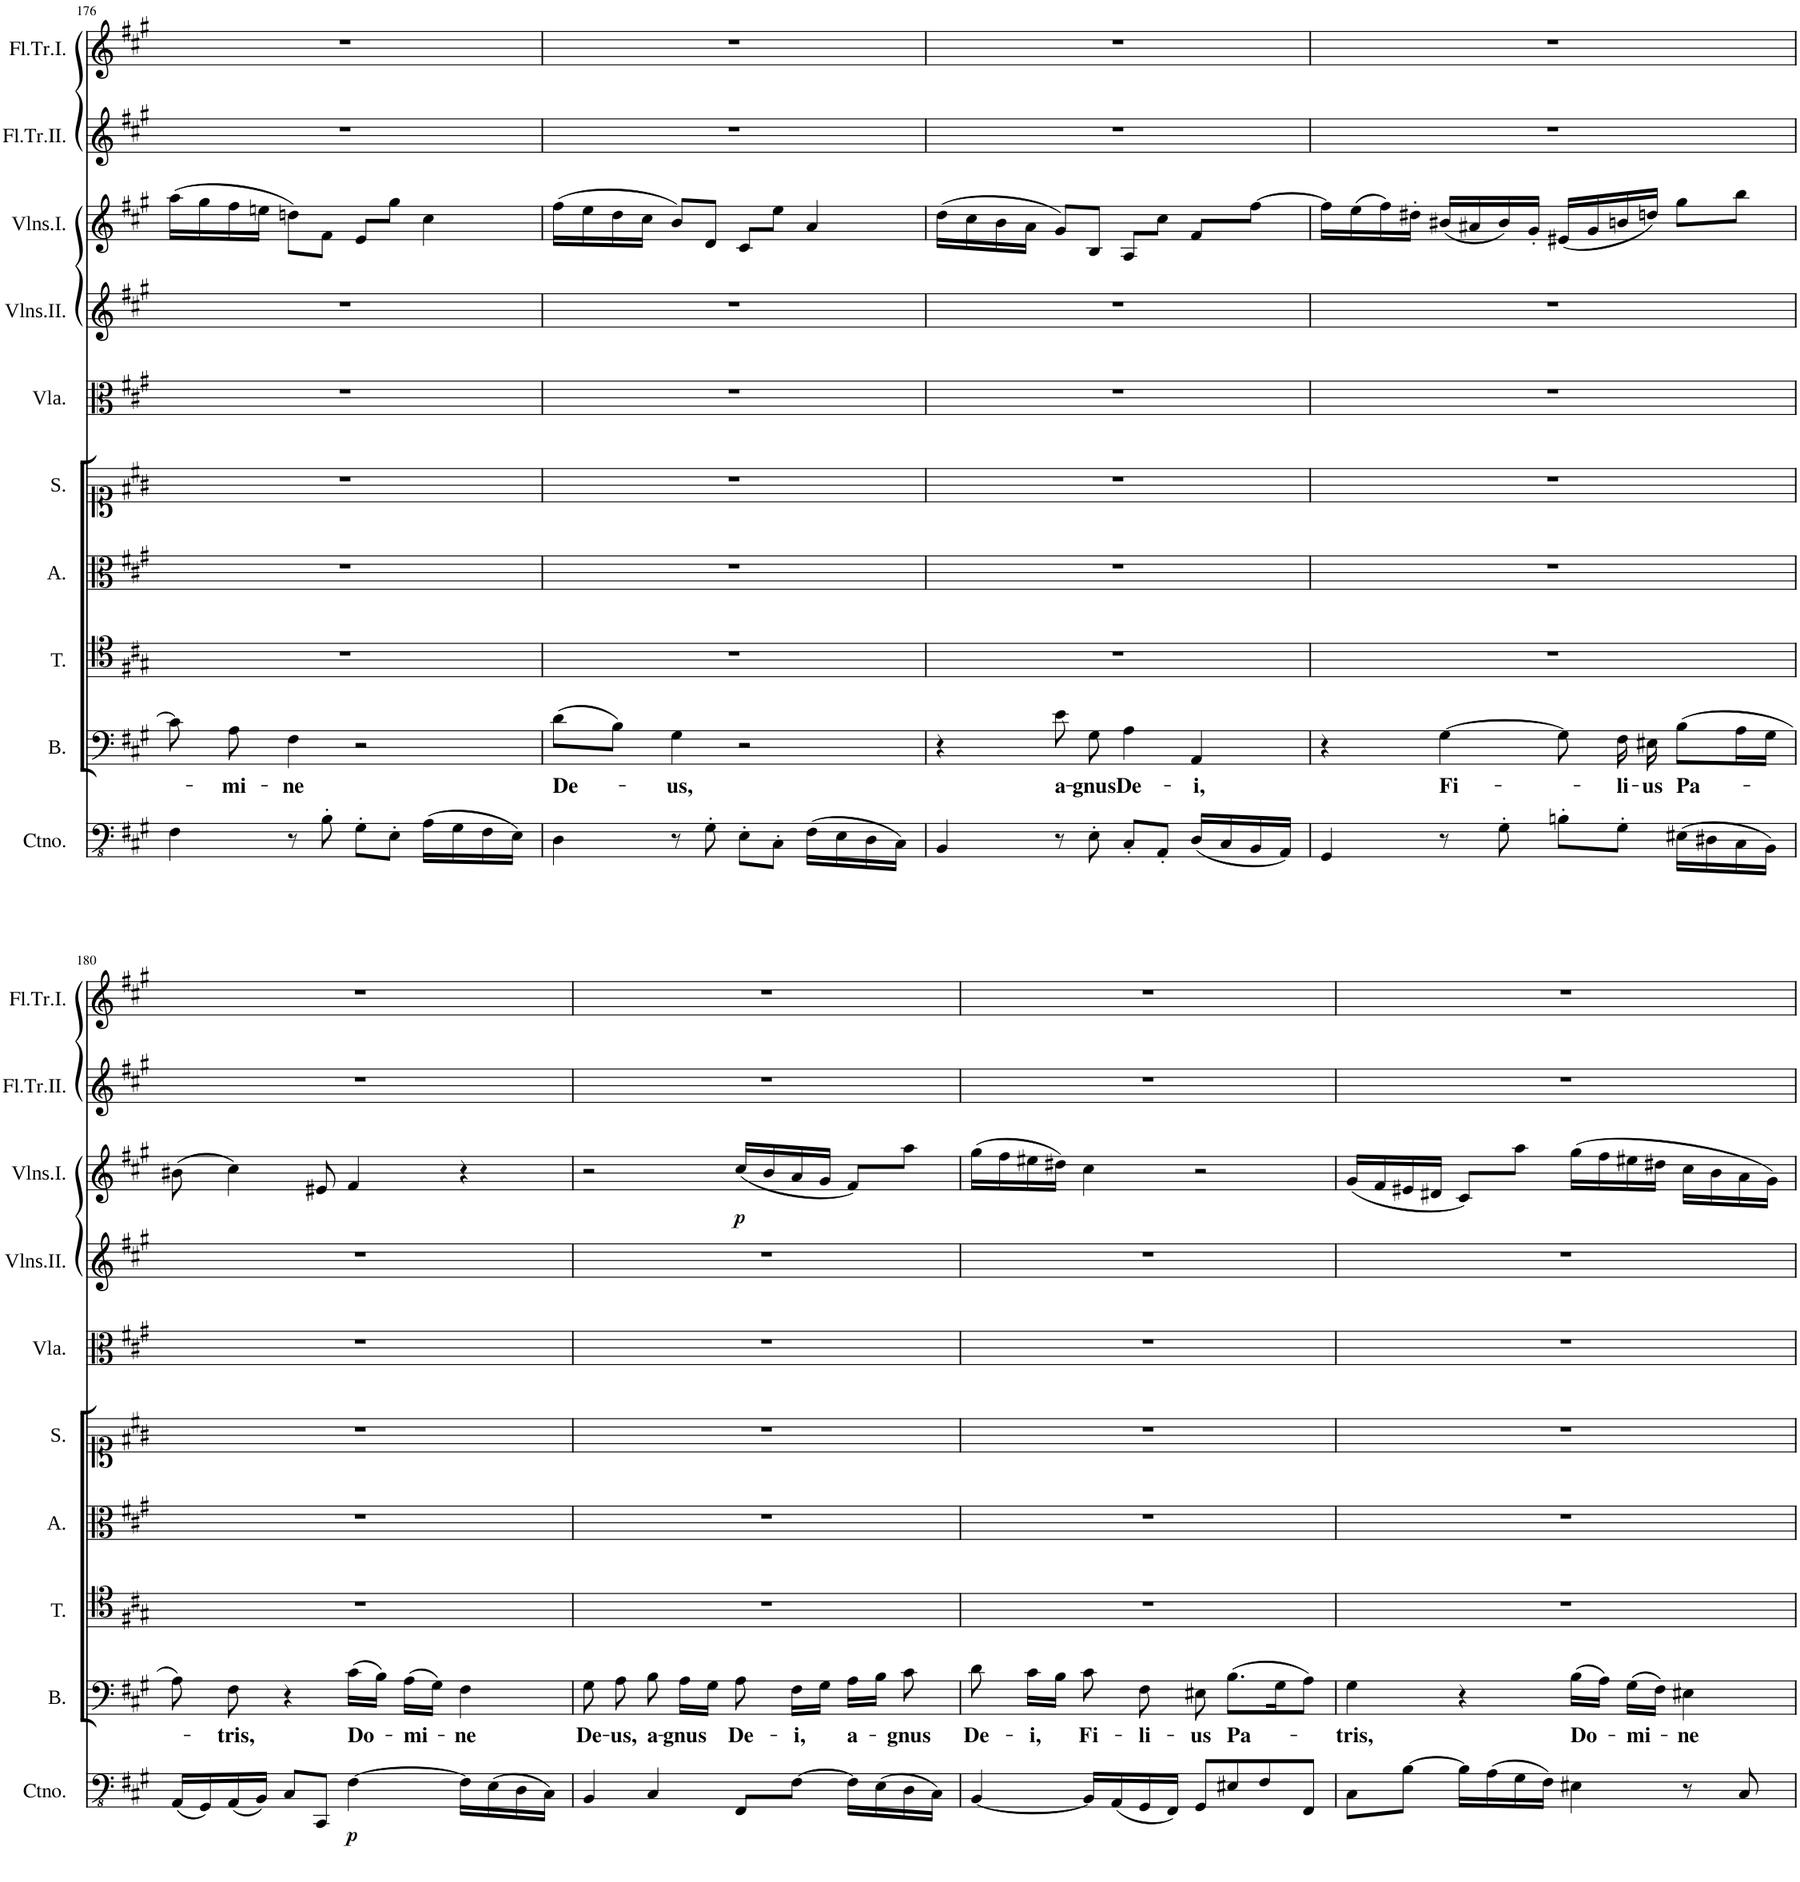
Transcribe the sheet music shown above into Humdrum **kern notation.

**kern	**dynam	**kern	**text	**kern	**kern	**kern	**kern	**kern	**kern	**dynam	**kern	**kern
*part10	*part10	*part9	*part9	*part8	*part7	*part6	*part5	*part4	*part3	*part3	*part2	*part1
*staff10	*staff10	*staff9	*staff9	*staff8	*staff7	*staff6	*staff5	*staff4	*staff3	*staff3	*staff2	*staff1
*I"Continuo.	*	*I"Basso.	*	*I"Tenore.	*I"Alto.	*I"Soprano.	*I"Viola	*I"Violino II.	*I"Violino I.	*	*I"Flauto Traverso II.	*I"Flauto Traverso I.
*I'Ctno.	*	*I'B.	*	*I'T.	*I'A.	*I'S.	*I'Vla.	*	*	*	*I'Fl.Tr.II.	*I'Fl.Tr.I.
!!LO:PB:g=z
*clefFv4	*	*clefF4	*	*clefC4	*clefC3	*clefC1	*clefC3	*clefG2	*clefG2	*	*clefG2	*clefG2
*k[f#c#g#]	*	*k[f#c#g#]	*	*k[f#c#g#]	*k[f#c#g#]	*k[f#c#g#]	*k[f#c#g#]	*k[f#c#g#]	*k[f#c#g#]	*	*k[f#c#g#]	*k[f#c#g#]
*M4/4	*	*M4/4	*	*M4/4	*M4/4	*M4/4	*M4/4	*M4/4	*M4/4	*	*M4/4	*M4/4
*met(c)	*	*met(c)	*	*met(c)	*met(c)	*met(c)	*met(c)	*met(c)	*met(c)	*	*met(c)	*met(c)
=176	=176	=176	=176	=176	=176	=176	=176	=176	=176	=176	=176	=176
4FF#\	.	8c#\]	.	1r	1r	1r	1r	1r	(16aa\LL	.	1r	1r
.	.	.	.	.	.	.	.	.	16gg#\	.	.	.
!	!	!	!LO:LY:b	!	!	!	!	!	!	!	!	!
.	.	8A\	-mi-	.	.	.	.	.	16ff#\	.	.	.
.	.	.	.	.	.	.	.	.	16een\JJ	.	.	.
!	!	!	!LO:LY:b	!	!	!	!	!	!	!	!	!
8r	.	4F#\	-ne	.	.	.	.	.	8ddn\L)	.	.	.
8BB'\	.	.	.	.	.	.	.	.	8f#\J	.	.	.
8GG#'\L	.	2r	.	.	.	.	.	.	8e/L	.	.	.
8EE'\J	.	.	.	.	.	.	.	.	8gg#\J	.	.	.
(16AA\LL	.	.	.	.	.	.	.	.	4cc#\	.	.	.
16GG#\	.	.	.	.	.	.	.	.	.	.	.	.
16FF#\	.	.	.	.	.	.	.	.	.	.	.	.
16EE\JJ)	.	.	.	.	.	.	.	.	.	.	.	.
=177	=177	=177	=177	=177	=177	=177	=177	=177	=177	=177	=177	=177
!	!	!	!LO:LY:b	!	!	!	!	!	!	!	!	!
4DD\	.	(8d\L	De-	1r	1r	1r	1r	1r	(16ff#\LL	.	1r	1r
.	.	.	.	.	.	.	.	.	16ee\	.	.	.
.	.	8B\J)	.	.	.	.	.	.	16dd\	.	.	.
.	.	.	.	.	.	.	.	.	16cc#\JJ	.	.	.
!	!	!	!LO:LY:b	!	!	!	!	!	!	!	!	!
8r	.	4G#\	-us,	.	.	.	.	.	8b/L)	.	.	.
8GG#'\	.	.	.	.	.	.	.	.	8d/J	.	.	.
8EE'\L	.	2r	.	.	.	.	.	.	8c#/L	.	.	.
8CC#'\J	.	.	.	.	.	.	.	.	8ee\J	.	.	.
(16FF#\LL	.	.	.	.	.	.	.	.	4a/	.	.	.
16EE\	.	.	.	.	.	.	.	.	.	.	.	.
16DD\	.	.	.	.	.	.	.	.	.	.	.	.
16CC#\JJ)	.	.	.	.	.	.	.	.	.	.	.	.
=178	=178	=178	=178	=178	=178	=178	=178	=178	=178	=178	=178	=178
4BBB/	.	4r	.	1r	1r	1r	1r	1r	(16dd\LL	.	1r	1r
.	.	.	.	.	.	.	.	.	16cc#\	.	.	.
.	.	.	.	.	.	.	.	.	16b\	.	.	.
.	.	.	.	.	.	.	.	.	16a\JJ	.	.	.
!	!	!	!LO:LY:b	!	!	!	!	!	!	!	!	!
8r	.	8e\	a-	.	.	.	.	.	8g#/L)	.	.	.
!	!	!	!LO:LY:b	!	!	!	!	!	!	!	!	!
8EE'\	.	8G#\	-gnus	.	.	.	.	.	8B/J	.	.	.
!	!	!	!LO:LY:b	!	!	!	!	!	!	!	!	!
8CC#'/L	.	4A\	De-	.	.	.	.	.	8A/L	.	.	.
8AAA'/J	.	.	.	.	.	.	.	.	8cc#\J	.	.	.
!	!	!	!LO:LY:b	!	!	!	!	!	!	!	!	!
(16DD/LL	.	4AA/	-i,	.	.	.	.	.	8f#/L	.	.	.
16CC#/	.	.	.	.	.	.	.	.	.	.	.	.
16BBB/	.	.	.	.	.	.	.	.	[8ff#\J	.	.	.
16AAA/JJ)	.	.	.	.	.	.	.	.	.	.	.	.
=179	=179	=179	=179	=179	=179	=179	=179	=179	=179	=179	=179	=179
4GGG#/	.	4r	.	1r	1r	1r	1r	1r	16ff#\LL]	.	1r	1r
.	.	.	.	.	.	.	.	.	(16ee\	.	.	.
.	.	.	.	.	.	.	.	.	16ff#\)	.	.	.
.	.	.	.	.	.	.	.	.	16dd#X'\JJ	.	.	.
!	!	!	!LO:LY:b	!	!	!	!	!	!	!	!	!
8r	.	[4G#\	Fi-	.	.	.	.	.	(16b#X/LL	.	.	.
.	.	.	.	.	.	.	.	.	16a#X/	.	.	.
8GG#'\	.	.	.	.	.	.	.	.	16b#/)	.	.	.
.	.	.	.	.	.	.	.	.	16g#'/JJ	.	.	.
8BBn'\L	.	8G#\]	.	.	.	.	.	.	(16e#X/LL	.	.	.
.	.	.	.	.	.	.	.	.	16g#/	.	.	.
!	!	!	!LO:LY:b	!	!	!	!	!	!	!	!	!
8GG#'\J	.	16F#\	-li-	.	.	.	.	.	16bn/	.	.	.
!	!	!	!LO:LY:b	!	!	!	!	!	!	!	!	!
.	.	16E#X\	-us	.	.	.	.	.	16ddn/JJ)	.	.	.
!	!	!	!LO:LY:b	!	!	!	!	!	!	!	!	!
(16EE#X\LL	.	(8B\L	Pa-	.	.	.	.	.	8gg#\L	.	.	.
16DD#X\	.	.	.	.	.	.	.	.	.	.	.	.
16CC#\	.	16A\L	.	.	.	.	.	.	8bb\J	.	.	.
16BBB\JJ)	.	16G#\JJ	.	.	.	.	.	.	.	.	.	.
!!LO:LB:g=z
=180	=180	=180	=180	=180	=180	=180	=180	=180	=180	=180	=180	=180
(16AAA/LL	.	8A\)	.	1r	1r	1r	1r	1r	(8b#X\	.	1r	1r
16GGG#/)	.	.	.	.	.	.	.	.	.	.	.	.
!	!	!	!LO:LY:b	!	!	!	!	!	!	!	!	!
(16AAA/	.	8F#\	-tris,	.	.	.	.	.	4cc#\)	.	.	.
16BBB/JJ)	.	.	.	.	.	.	.	.	.	.	.	.
8CC#/L	.	4r	.	.	.	.	.	.	.	.	.	.
8CCC#/J	.	.	.	.	.	.	.	.	8e#X/	.	.	.
!	!LO:DY:b	!	!LO:LY:b	!	!	!	!	!	!	!	!	!
[4FF#\	p	(16c#\LL	Do-	.	.	.	.	.	4f#/	.	.	.
.	.	16B\JJ)	.	.	.	.	.	.	.	.	.	.
!	!	!	!LO:LY:b	!	!	!	!	!	!	!	!	!
.	.	(16A\LL	-mi-	.	.	.	.	.	.	.	.	.
.	.	16G#\JJ)	.	.	.	.	.	.	.	.	.	.
!	!	!	!LO:LY:b	!	!	!	!	!	!	!	!	!
16FF#\LL]	.	4F#\	-ne	.	.	.	.	.	4r	.	.	.
(16EE\	.	.	.	.	.	.	.	.	.	.	.	.
16DD\	.	.	.	.	.	.	.	.	.	.	.	.
16CC#\JJ)	.	.	.	.	.	.	.	.	.	.	.	.
=181	=181	=181	=181	=181	=181	=181	=181	=181	=181	=181	=181	=181
!	!	!	!LO:LY:b	!	!	!	!	!	!	!	!	!
4BBB/	.	8G#\	De-	1r	1r	1r	1r	1r	2r	.	1r	1r
!	!	!	!LO:LY:b	!	!	!	!	!	!	!	!	!
.	.	8A\	-us,	.	.	.	.	.	.	.	.	.
!	!	!	!LO:LY:b	!	!	!	!	!	!	!	!	!
4CC#/	.	8B\	a-	.	.	.	.	.	.	.	.	.
!	!	!	!LO:LY:b	!	!	!	!	!	!	!	!	!
.	.	16A\LL	-gnus	.	.	.	.	.	.	.	.	.
.	.	16G#\JJ	.	.	.	.	.	.	.	.	.	.
!	!	!	!LO:LY:b	!	!	!	!	!	!	!LO:DY:b	!	!
8FFF#/L	.	8A\	De-	.	.	.	.	.	(16cc#/LL	p	.	.
.	.	.	.	.	.	.	.	.	16b/	.	.	.
!	!	!	!LO:LY:b	!	!	!	!	!	!	!	!	!
[8FF#\J	.	16F#\LL	-i,	.	.	.	.	.	16a/	.	.	.
.	.	16G#\JJ	.	.	.	.	.	.	16g#/JJ	.	.	.
!	!	!	!LO:LY:b	!	!	!	!	!	!	!	!	!
16FF#\LL]	.	16A\LL	a-	.	.	.	.	.	8f#/L)	.	.	.
(16EE\	.	16B\JJ	.	.	.	.	.	.	.	.	.	.
!	!	!	!LO:LY:b	!	!	!	!	!	!	!	!	!
16DD\	.	8c#\	-gnus	.	.	.	.	.	8aa\J	.	.	.
16CC#\JJ)	.	.	.	.	.	.	.	.	.	.	.	.
=182	=182	=182	=182	=182	=182	=182	=182	=182	=182	=182	=182	=182
!	!	!	!LO:LY:b	!	!	!	!	!	!	!	!	!
[4BBB/	.	8d\	De-	1r	1r	1r	1r	1r	(16gg#\LL	.	1r	1r
.	.	.	.	.	.	.	.	.	16ff#\	.	.	.
!	!	!	!LO:LY:b	!	!	!	!	!	!	!	!	!
.	.	16c#\LL	-i,	.	.	.	.	.	16ee#X\	.	.	.
.	.	16B\JJ	.	.	.	.	.	.	16dd#X\JJ)	.	.	.
!	!	!	!LO:LY:b	!	!	!	!	!	!	!	!	!
16BBB/LL]	.	8c#\	Fi-	.	.	.	.	.	4cc#\	.	.	.
(16AAA/	.	.	.	.	.	.	.	.	.	.	.	.
!	!	!	!LO:LY:b	!	!	!	!	!	!	!	!	!
16GGG#/	.	8F#\	-li-	.	.	.	.	.	.	.	.	.
16FFF#/JJ)	.	.	.	.	.	.	.	.	.	.	.	.
!	!	!	!LO:LY:b	!	!	!	!	!	!	!	!	!
8GGG#/L	.	8E#X\	-us	.	.	.	.	.	2r	.	.	.
!	!	!	!LO:LY:b	!	!	!	!	!	!	!	!	!
8EE#X/	.	(8.B\L	Pa-	.	.	.	.	.	.	.	.	.
8FF#/	.	.	.	.	.	.	.	.	.	.	.	.
.	.	16G#\K	.	.	.	.	.	.	.	.	.	.
8FFF#/J	.	8A\J)	.	.	.	.	.	.	.	.	.	.
=183	=183	=183	=183	=183	=183	=183	=183	=183	=183	=183	=183	=183
!	!	!	!LO:LY:b	!	!	!	!	!	!	!	!	!
8CC#\L	.	4G#\	-tris,	1r	1r	1r	1r	1r	(16g#/LL	.	1r	1r
.	.	.	.	.	.	.	.	.	16f#/	.	.	.
[8BB\J	.	.	.	.	.	.	.	.	16e#X/	.	.	.
.	.	.	.	.	.	.	.	.	16d#X/JJ	.	.	.
16BB\LL]	.	4r	.	.	.	.	.	.	8c#/L)	.	.	.
(16AA\	.	.	.	.	.	.	.	.	.	.	.	.
16GG#\	.	.	.	.	.	.	.	.	8aa\J	.	.	.
16FF#\JJ)	.	.	.	.	.	.	.	.	.	.	.	.
!	!	!	!LO:LY:b	!	!	!	!	!	!	!	!	!
4EE#X\	.	(16B\LL	Do-	.	.	.	.	.	(16gg#\LL	.	.	.
.	.	16A\JJ)	.	.	.	.	.	.	16ff#\	.	.	.
!	!	!	!LO:LY:b	!	!	!	!	!	!	!	!	!
.	.	(16G#\LL	-mi-	.	.	.	.	.	16ee#X\	.	.	.
.	.	16F#\JJ)	.	.	.	.	.	.	16dd#X\JJ	.	.	.
!	!	!	!LO:LY:b	!	!	!	!	!	!	!	!	!
8r	.	4E#X\	-ne	.	.	.	.	.	16cc#\LL	.	.	.
.	.	.	.	.	.	.	.	.	16b\	.	.	.
8CC#/	.	.	.	.	.	.	.	.	16a\	.	.	.
.	.	.	.	.	.	.	.	.	16g#\JJ)	.	.	.
=	=	=	=	=	=	=	=	=	=	=	=	=
*-	*-	*-	*-	*-	*-	*-	*-	*-	*-	*-	*-	*-
